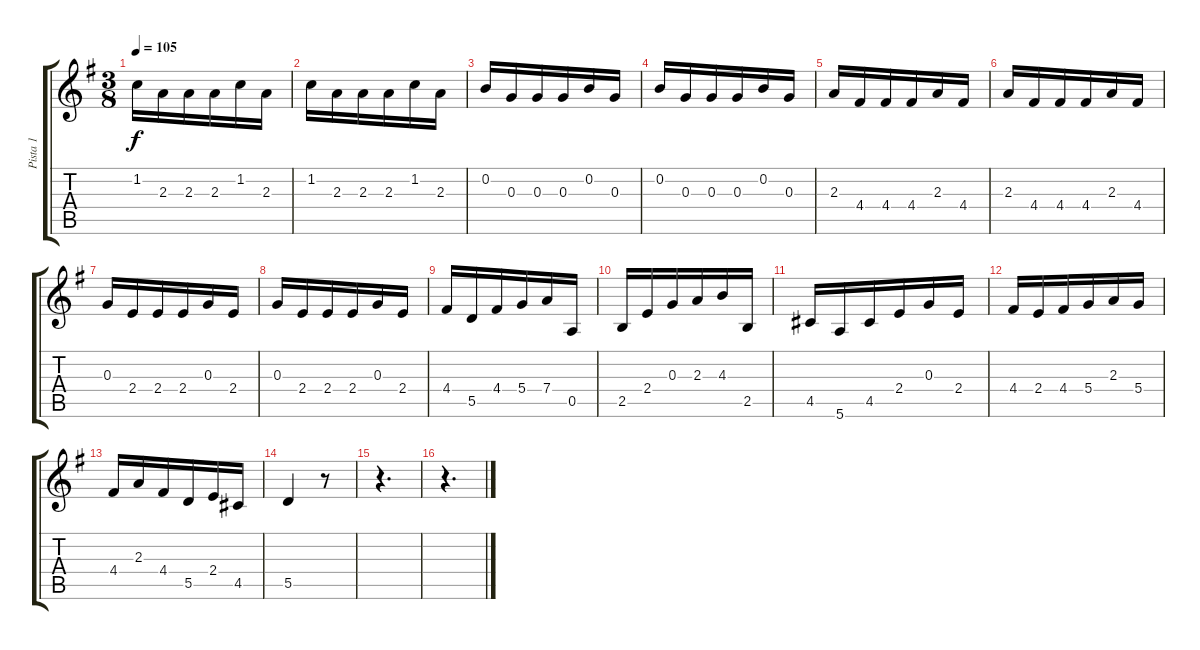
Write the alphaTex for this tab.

\track ("Pista 1" "Pista 1") {instrument acousticguitarsteel}
\staff {score tabs}
\tuning (E4 B3 G3 D3 A2 E2) {hide}
\ts (3 8)
\tempo 105
\clef g2
\ks g
1.2.16{dy f} 2.3.16 2.3.16 2.3.16 1.2.16 2.3.16 |
1.2.16 2.3.16 2.3.16 2.3.16 1.2.16 2.3.16 |
0.2.16 0.3.16 0.3.16 0.3.16 0.2.16 0.3.16 |
0.2.16 0.3.16 0.3.16 0.3.16 0.2.16 0.3.16 |
2.3.16 4.4.16 4.4.16 4.4.16 2.3.16 4.4.16 |
2.3.16 4.4.16 4.4.16 4.4.16 2.3.16 4.4.16 |
0.3.16 2.4.16 2.4.16 2.4.16 0.3.16 2.4.16 |
0.3.16 2.4.16 2.4.16 2.4.16 0.3.16 2.4.16 |
4.4.16 5.5.16 4.4.16 5.4.16 7.4.16 0.5.16 |
2.5.16 2.4.16 0.3.16 2.3.16 4.3.16 2.5.16 |
4.5.16 5.6.16 4.5.16 2.4.16 0.3.16 2.4.16 |
4.4.16 2.4.16 4.4.16 5.4.16 2.3.16 5.4.16 |
4.4.16 2.3.16 4.4.16 5.5.16 2.4.16 4.5.16 |
5.5.4 r.8 |
r.4{d} |
r.4{d}
